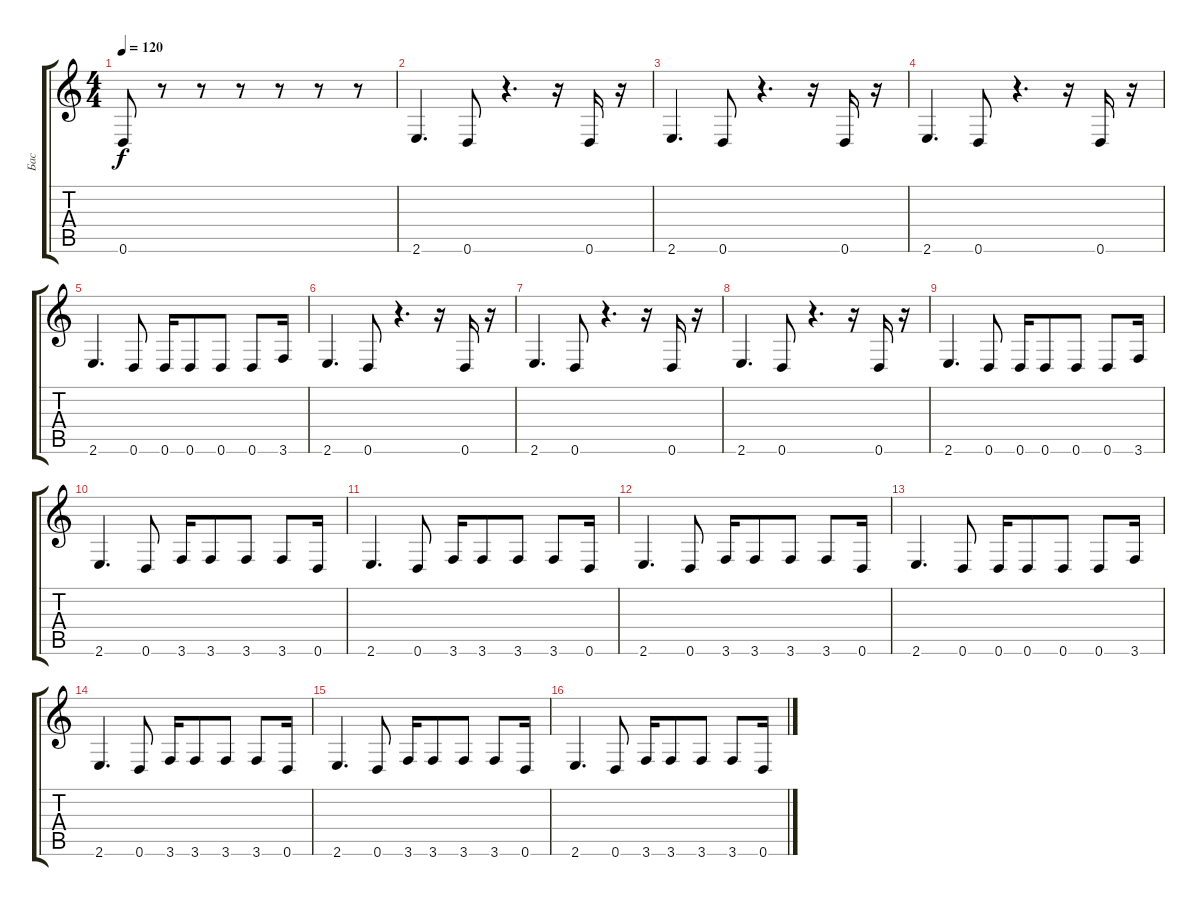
\track ("Бас" "Бас") {instrument electricbassfinger}
\staff {score tabs}
\tuning (E4 B3 G3 D3 A2 D2) {hide}
\ts (4 4)
\tempo 120
\clef g2
\ks c
0.6.8{dy f} r.8 r.8 r.8 r.8 r.8 r.8 |
2.6.4{d} 0.6.8 r.4{d} r.16 0.6.16 r.16 |
2.6.4{d} 0.6.8 r.4{d} r.16 0.6.16 r.16 |
2.6.4{d} 0.6.8 r.4{d} r.16 0.6.16 r.16 |
2.6.4{d} 0.6.8 0.6.16 0.6.8 0.6.8 0.6.8 3.6.16 |
2.6.4{d} 0.6.8 r.4{d} r.16 0.6.16 r.16 |
2.6.4{d} 0.6.8 r.4{d} r.16 0.6.16 r.16 |
2.6.4{d} 0.6.8 r.4{d} r.16 0.6.16 r.16 |
2.6.4{d} 0.6.8 0.6.16 0.6.8 0.6.8 0.6.8 3.6.16 |
2.6.4{d} 0.6.8 3.6.16 3.6.8 3.6.8 3.6.8 0.6.16 |
2.6.4{d} 0.6.8 3.6.16 3.6.8 3.6.8 3.6.8 0.6.16 |
2.6.4{d} 0.6.8 3.6.16 3.6.8 3.6.8 3.6.8 0.6.16 |
2.6.4{d} 0.6.8 0.6.16 0.6.8 0.6.8 0.6.8 3.6.16 |
2.6.4{d} 0.6.8 3.6.16 3.6.8 3.6.8 3.6.8 0.6.16 |
2.6.4{d} 0.6.8 3.6.16 3.6.8 3.6.8 3.6.8 0.6.16 |
2.6.4{d} 0.6.8 3.6.16 3.6.8 3.6.8 3.6.8 0.6.16
